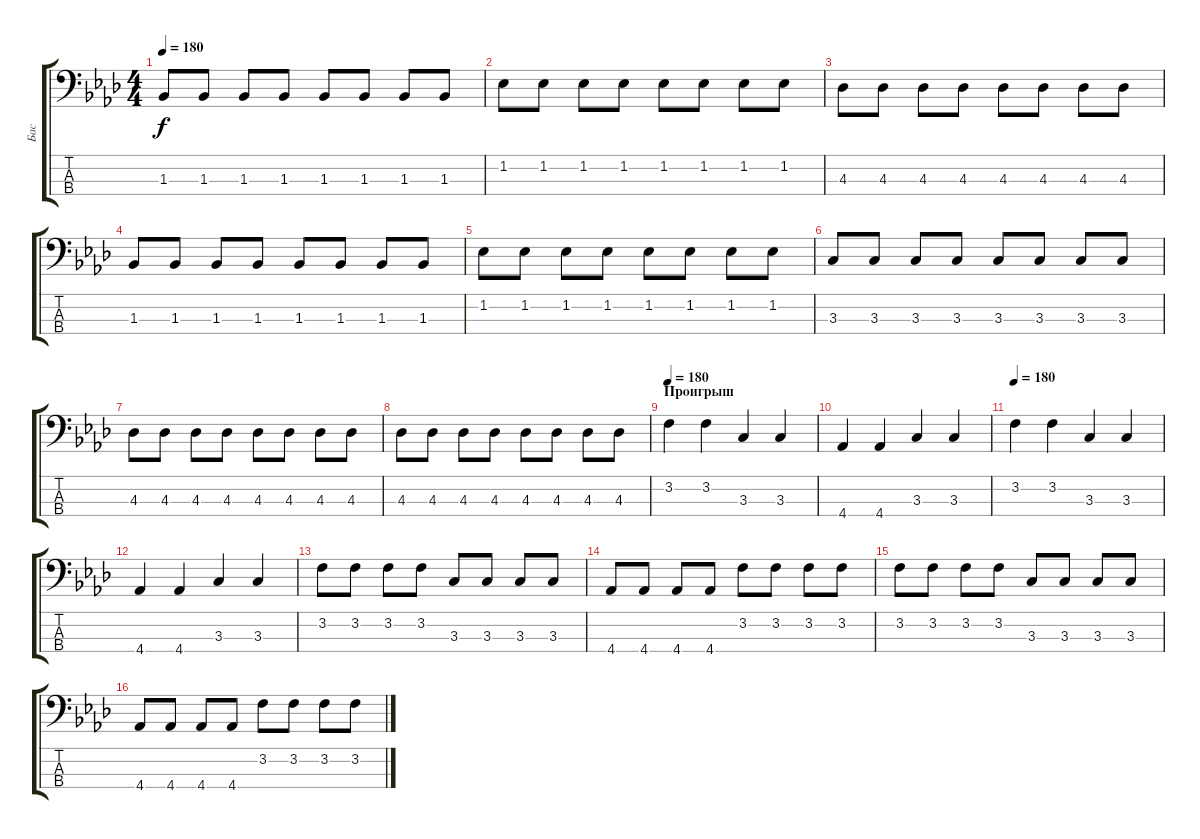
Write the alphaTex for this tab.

\track ("Бас" "Бас") {instrument acousticbass}
\staff {score tabs}
\tuning (G2 D2 A1 E1) {hide}
\ts (4 4)
\tempo 180
\clef f4
\ks ab
1.3.8{dy f} 1.3.8 1.3.8 1.3.8 1.3.8 1.3.8 1.3.8 1.3.8 |
1.2.8 1.2.8 1.2.8 1.2.8 1.2.8 1.2.8 1.2.8 1.2.8 |
4.3.8 4.3.8 4.3.8 4.3.8 4.3.8 4.3.8 4.3.8 4.3.8 |
1.3.8 1.3.8 1.3.8 1.3.8 1.3.8 1.3.8 1.3.8 1.3.8 |
1.2.8 1.2.8 1.2.8 1.2.8 1.2.8 1.2.8 1.2.8 1.2.8 |
3.3.8 3.3.8 3.3.8 3.3.8 3.3.8 3.3.8 3.3.8 3.3.8 |
4.3.8 4.3.8 4.3.8 4.3.8 4.3.8 4.3.8 4.3.8 4.3.8 |
4.3.8 4.3.8 4.3.8 4.3.8 4.3.8 4.3.8 4.3.8 4.3.8 |
\section ("" "Проигрыш")
\tempo 180
3.2.4 3.2.4 3.3.4 3.3.4 |
4.4.4 4.4.4 3.3.4 3.3.4 |
\tempo 180
3.2.4 3.2.4 3.3.4 3.3.4 |
4.4.4 4.4.4 3.3.4 3.3.4 |
3.2.8 3.2.8 3.2.8 3.2.8 3.3.8 3.3.8 3.3.8 3.3.8 |
4.4.8 4.4.8 4.4.8 4.4.8 3.2.8 3.2.8 3.2.8 3.2.8 |
3.2.8 3.2.8 3.2.8 3.2.8 3.3.8 3.3.8 3.3.8 3.3.8 |
4.4.8 4.4.8 4.4.8 4.4.8 3.2.8 3.2.8 3.2.8 3.2.8
